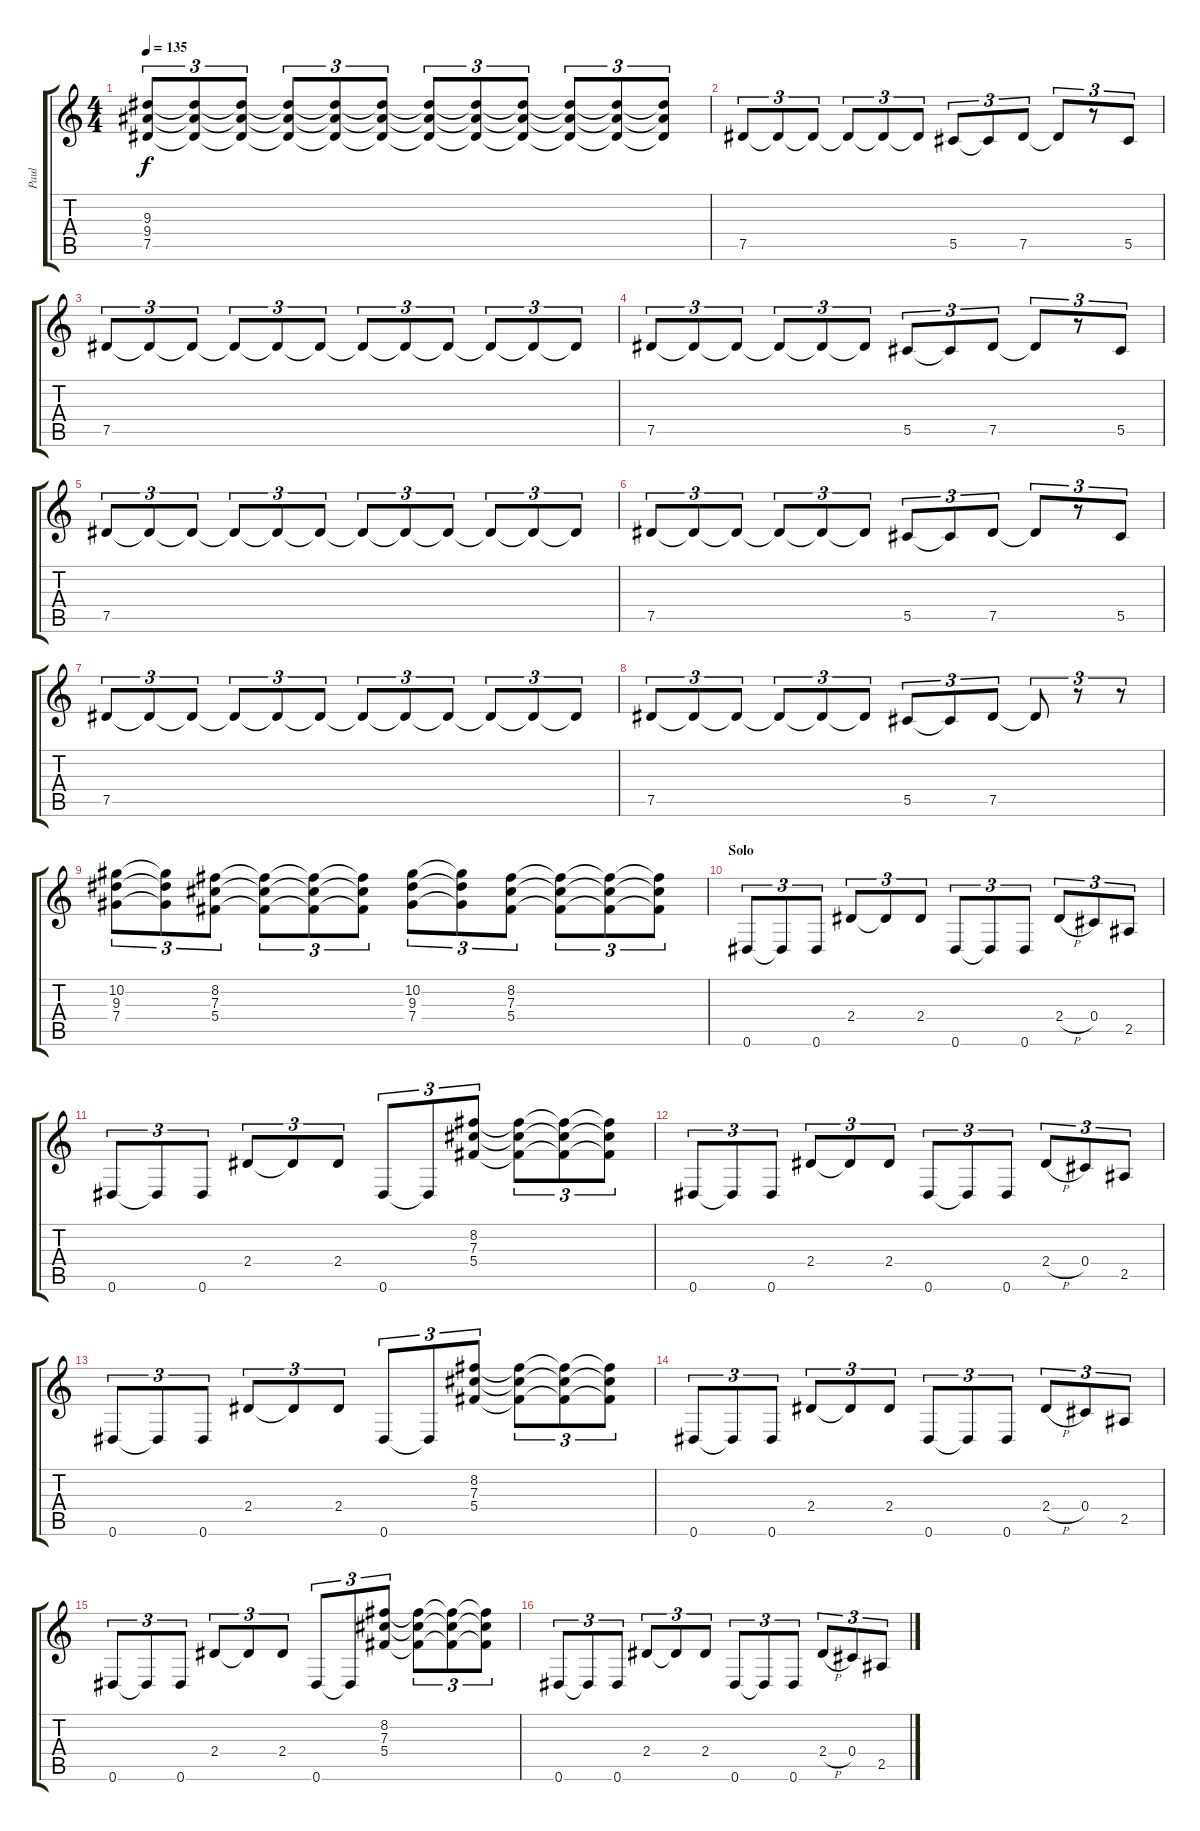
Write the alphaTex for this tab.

\track ("Paul" "Paul") {instrument distortionguitar}
\staff {score tabs}
\tuning (Eb4 Bb3 Gb3 Db3 Ab2 Eb2) {hide}
\ts (4 4)
\tempo 135
\clef g2
\ks c
(9.3{t} 9.4{t} 7.5{t}).8{tu (3 2) dy f} (9.3{t} 9.4{t} 7.5{t}).8{tu (3 2)} (9.3{t} 9.4{t} 7.5{t}).8{tu (3 2)} (9.3{t} 9.4{t} 7.5{t}).8{tu (3 2)} (9.3{t} 9.4{t} 7.5{t}).8{tu (3 2)} (9.3{t} 9.4{t} 7.5{t}).8{tu (3 2)} (9.3{t} 9.4{t} 7.5{t}).8{tu (3 2)} (9.3{t} 9.4{t} 7.5{t}).8{tu (3 2)} (9.3{t} 9.4{t} 7.5{t}).8{tu (3 2)} (9.3{t} 9.4{t} 7.5{t}).8{tu (3 2)} (9.3{t} 9.4{t} 7.5{t}).8{tu (3 2)} (9.3{t} 9.4{t} 7.5{t}).8{tu (3 2)} |
7.5.8{tu (3 2)} 7.5{t}.8{tu (3 2)} 7.5{t}.8{tu (3 2)} 7.5{t}.8{tu (3 2)} 7.5{t}.8{tu (3 2)} 7.5{t}.8{tu (3 2)} 5.5.8{tu (3 2)} 5.5{t}.8{tu (3 2)} 7.5.8{tu (3 2)} 7.5{t}.8{tu (3 2)} r.8{tu (3 2)} 5.5.8{tu (3 2)} |
7.5.8{tu (3 2)} 7.5{t}.8{tu (3 2)} 7.5{t}.8{tu (3 2)} 7.5{t}.8{tu (3 2)} 7.5{t}.8{tu (3 2)} 7.5{t}.8{tu (3 2)} 7.5{t}.8{tu (3 2)} 7.5{t}.8{tu (3 2)} 7.5{t}.8{tu (3 2)} 7.5{t}.8{tu (3 2)} 7.5{t}.8{tu (3 2)} 7.5{t}.8{tu (3 2)} |
7.5.8{tu (3 2)} 7.5{t}.8{tu (3 2)} 7.5{t}.8{tu (3 2)} 7.5{t}.8{tu (3 2)} 7.5{t}.8{tu (3 2)} 7.5{t}.8{tu (3 2)} 5.5.8{tu (3 2)} 5.5{t}.8{tu (3 2)} 7.5.8{tu (3 2)} 7.5{t}.8{tu (3 2)} r.8{tu (3 2)} 5.5.8{tu (3 2)} |
7.5.8{tu (3 2)} 7.5{t}.8{tu (3 2)} 7.5{t}.8{tu (3 2)} 7.5{t}.8{tu (3 2)} 7.5{t}.8{tu (3 2)} 7.5{t}.8{tu (3 2)} 7.5{t}.8{tu (3 2)} 7.5{t}.8{tu (3 2)} 7.5{t}.8{tu (3 2)} 7.5{t}.8{tu (3 2)} 7.5{t}.8{tu (3 2)} 7.5{t}.8{tu (3 2)} |
7.5.8{tu (3 2)} 7.5{t}.8{tu (3 2)} 7.5{t}.8{tu (3 2)} 7.5{t}.8{tu (3 2)} 7.5{t}.8{tu (3 2)} 7.5{t}.8{tu (3 2)} 5.5.8{tu (3 2)} 5.5{t}.8{tu (3 2)} 7.5.8{tu (3 2)} 7.5{t}.8{tu (3 2)} r.8{tu (3 2)} 5.5.8{tu (3 2)} |
7.5.8{tu (3 2)} 7.5{t}.8{tu (3 2)} 7.5{t}.8{tu (3 2)} 7.5{t}.8{tu (3 2)} 7.5{t}.8{tu (3 2)} 7.5{t}.8{tu (3 2)} 7.5{t}.8{tu (3 2)} 7.5{t}.8{tu (3 2)} 7.5{t}.8{tu (3 2)} 7.5{t}.8{tu (3 2)} 7.5{t}.8{tu (3 2)} 7.5{t}.8{tu (3 2)} |
7.5.8{tu (3 2)} 7.5{t}.8{tu (3 2)} 7.5{t}.8{tu (3 2)} 7.5{t}.8{tu (3 2)} 7.5{t}.8{tu (3 2)} 7.5{t}.8{tu (3 2)} 5.5.8{tu (3 2)} 5.5{t}.8{tu (3 2)} 7.5.8{tu (3 2)} 7.5{t}.8{tu (3 2)} r.8{tu (3 2)} r.8{tu (3 2)} |
(10.2 9.3 7.4).8{tu (3 2)} (10.2{t} 9.3{t} 7.4{t}).8{tu (3 2)} (8.2 7.3 5.4).8{tu (3 2)} (8.2{t} 7.3{t} 5.4{t}).8{tu (3 2)} (8.2{t} 7.3{t} 5.4{t}).8{tu (3 2)} (8.2{t} 7.3{t} 5.4{t}).8{tu (3 2)} (10.2 9.3 7.4).8{tu (3 2)} (10.2{t} 9.3{t} 7.4{t}).8{tu (3 2)} (8.2 7.3 5.4).8{tu (3 2)} (8.2{t} 7.3{t} 5.4{t}).8{tu (3 2)} (8.2{t} 7.3{t} 5.4{t}).8{tu (3 2)} (8.2{t} 7.3{t} 5.4{t}).8{tu (3 2)} |
\section ("" "Solo")
0.6.8{tu (3 2)} 0.6{t}.8{tu (3 2)} 0.6.8{tu (3 2)} 2.4.8{tu (3 2)} 2.4{t}.8{tu (3 2)} 2.4.8{tu (3 2)} 0.6.8{tu (3 2)} 0.6{t}.8{tu (3 2)} 0.6.8{tu (3 2)} 2.4{h}.8{tu (3 2)} 0.4.8{tu (3 2)} 2.5.8{tu (3 2)} |
0.6.8{tu (3 2)} 0.6{t}.8{tu (3 2)} 0.6.8{tu (3 2)} 2.4.8{tu (3 2)} 2.4{t}.8{tu (3 2)} 2.4.8{tu (3 2)} 0.6.8{tu (3 2)} 0.6{t}.8{tu (3 2)} (8.2 7.3 5.4).8{tu (3 2)} (8.2{t} 7.3{t} 5.4{t}).8{tu (3 2)} (8.2{t} 7.3{t} 5.4{t}).8{tu (3 2)} (8.2{t} 7.3{t} 5.4{t}).8{tu (3 2)} |
0.6.8{tu (3 2)} 0.6{t}.8{tu (3 2)} 0.6.8{tu (3 2)} 2.4.8{tu (3 2)} 2.4{t}.8{tu (3 2)} 2.4.8{tu (3 2)} 0.6.8{tu (3 2)} 0.6{t}.8{tu (3 2)} 0.6.8{tu (3 2)} 2.4{h}.8{tu (3 2)} 0.4.8{tu (3 2)} 2.5.8{tu (3 2)} |
0.6.8{tu (3 2)} 0.6{t}.8{tu (3 2)} 0.6.8{tu (3 2)} 2.4.8{tu (3 2)} 2.4{t}.8{tu (3 2)} 2.4.8{tu (3 2)} 0.6.8{tu (3 2)} 0.6{t}.8{tu (3 2)} (8.2 7.3 5.4).8{tu (3 2)} (8.2{t} 7.3{t} 5.4{t}).8{tu (3 2)} (8.2{t} 7.3{t} 5.4{t}).8{tu (3 2)} (8.2{t} 7.3{t} 5.4{t}).8{tu (3 2)} |
0.6.8{tu (3 2)} 0.6{t}.8{tu (3 2)} 0.6.8{tu (3 2)} 2.4.8{tu (3 2)} 2.4{t}.8{tu (3 2)} 2.4.8{tu (3 2)} 0.6.8{tu (3 2)} 0.6{t}.8{tu (3 2)} 0.6.8{tu (3 2)} 2.4{h}.8{tu (3 2)} 0.4.8{tu (3 2)} 2.5.8{tu (3 2)} |
0.6.8{tu (3 2)} 0.6{t}.8{tu (3 2)} 0.6.8{tu (3 2)} 2.4.8{tu (3 2)} 2.4{t}.8{tu (3 2)} 2.4.8{tu (3 2)} 0.6.8{tu (3 2)} 0.6{t}.8{tu (3 2)} (8.2 7.3 5.4).8{tu (3 2)} (8.2{t} 7.3{t} 5.4{t}).8{tu (3 2)} (8.2{t} 7.3{t} 5.4{t}).8{tu (3 2)} (8.2{t} 7.3{t} 5.4{t}).8{tu (3 2)} |
0.6.8{tu (3 2)} 0.6{t}.8{tu (3 2)} 0.6.8{tu (3 2)} 2.4.8{tu (3 2)} 2.4{t}.8{tu (3 2)} 2.4.8{tu (3 2)} 0.6.8{tu (3 2)} 0.6{t}.8{tu (3 2)} 0.6.8{tu (3 2)} 2.4{h}.8{tu (3 2)} 0.4.8{tu (3 2)} 2.5.8{tu (3 2)}
